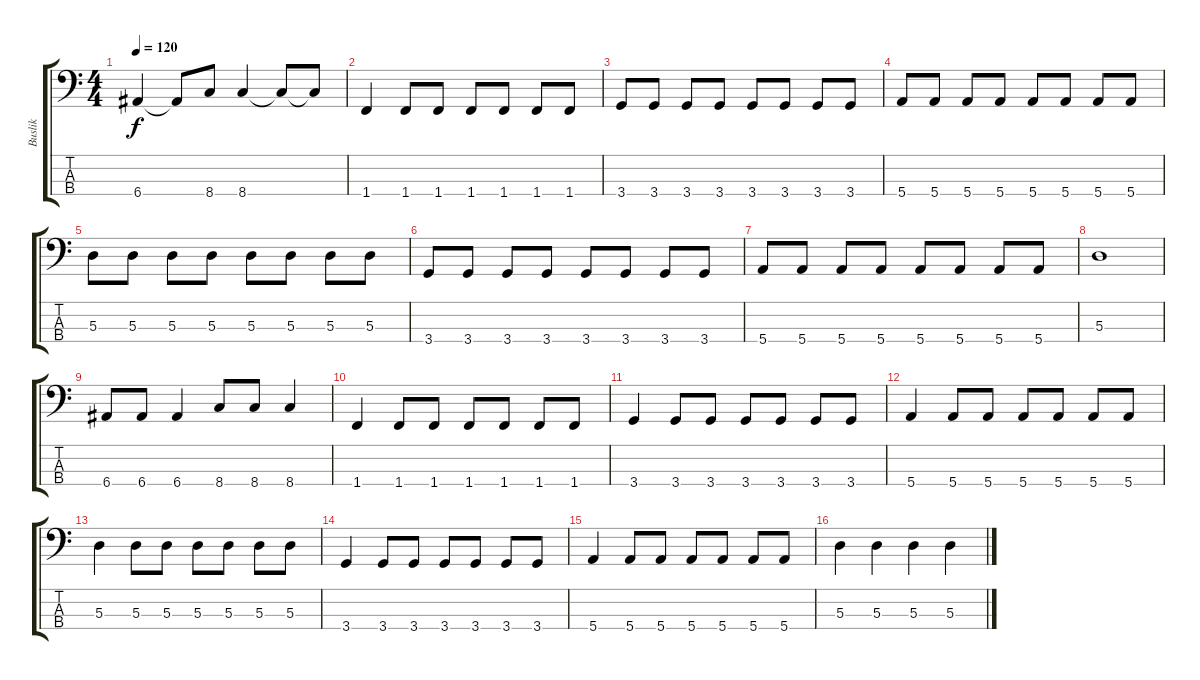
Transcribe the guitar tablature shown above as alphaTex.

\track ("Buslik" "Buslik") {instrument electricbasspick}
\staff {score tabs}
\tuning (G2 D2 A1 E1) {hide}
\ts (4 4)
\tempo 120
\clef f4
\ks c
6.4.4{dy f} 6.4{t}.8 8.4.8 8.4.4 8.4{t}.8 8.4{t}.8 |
1.4.4 1.4.8 1.4.8 1.4.8 1.4.8 1.4.8 1.4.8 |
3.4.8 3.4.8 3.4.8 3.4.8 3.4.8 3.4.8 3.4.8 3.4.8 |
5.4.8 5.4.8 5.4.8 5.4.8 5.4.8 5.4.8 5.4.8 5.4.8 |
5.3.8 5.3.8 5.3.8 5.3.8 5.3.8 5.3.8 5.3.8 5.3.8 |
3.4.8 3.4.8 3.4.8 3.4.8 3.4.8 3.4.8 3.4.8 3.4.8 |
5.4.8 5.4.8 5.4.8 5.4.8 5.4.8 5.4.8 5.4.8 5.4.8 |
5.3.1 |
6.4.8 6.4.8 6.4.4 8.4.8 8.4.8 8.4.4 |
1.4.4 1.4.8 1.4.8 1.4.8 1.4.8 1.4.8 1.4.8 |
3.4.4 3.4.8 3.4.8 3.4.8 3.4.8 3.4.8 3.4.8 |
5.4.4 5.4.8 5.4.8 5.4.8 5.4.8 5.4.8 5.4.8 |
5.3.4 5.3.8 5.3.8 5.3.8 5.3.8 5.3.8 5.3.8 |
3.4.4 3.4.8 3.4.8 3.4.8 3.4.8 3.4.8 3.4.8 |
5.4.4 5.4.8 5.4.8 5.4.8 5.4.8 5.4.8 5.4.8 |
5.3.4 5.3.4 5.3.4 5.3.4
